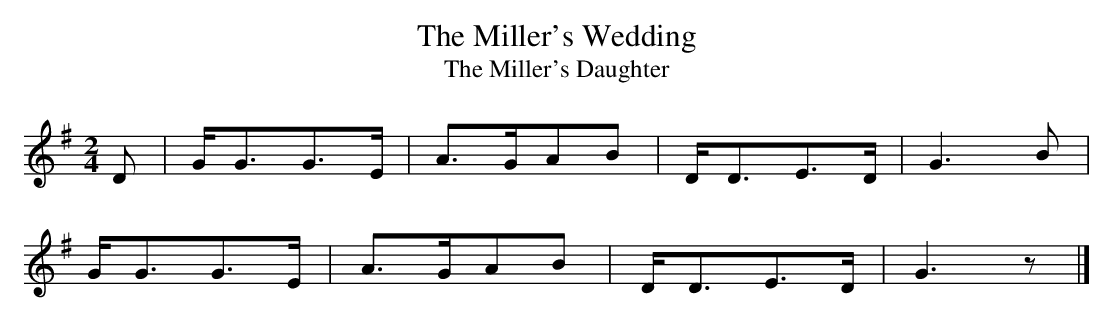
X:1
T:The Miller's Wedding
T:The Miller's Daughter
M:2/4
L:1/8
K:G
D|G<GG>E|A>GAB|D<DE>D|G3 B|
G<GG>E|A>GAB|D<DE>D|G3 z|]
